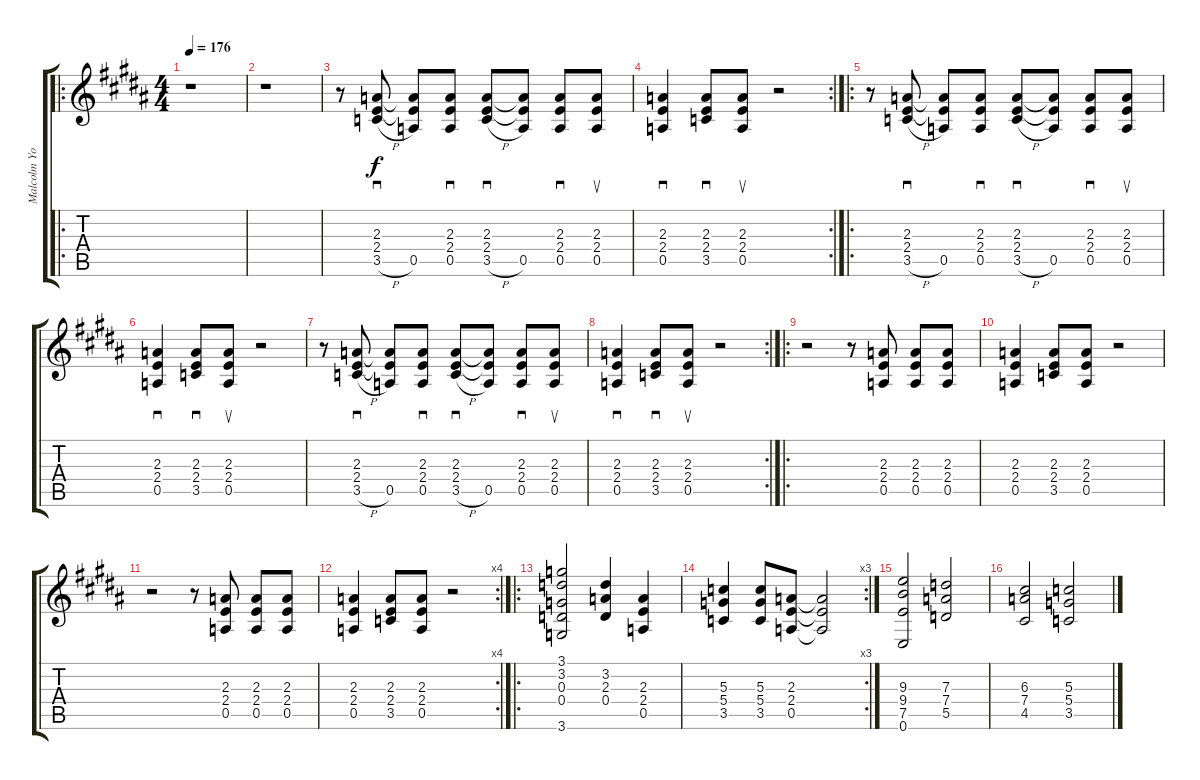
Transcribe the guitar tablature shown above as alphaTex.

\track ("Malcolm Young" "Malcolm Yo") {instrument distortionguitar}
\staff {score tabs}
\tuning (E4 B3 G3 D3 A2 E2) {hide}
\ro
\ts (4 4)
\tempo 176
\clef g2
\ks b
r.1{dy f instrument distortionguitar} |
\ks g#minor
r.1 |
r.8 (2.3 2.4 3.5{h}).8{sd} (2.3{t} 2.4{t} 0.5).8 (2.3 2.4 0.5).8{sd} (2.3 2.4 3.5{h}).8{sd} (2.3{t} 2.4{t} 0.5).8 (2.3 2.4 0.5).8{sd} (2.3 2.4 0.5).8{su} |
\rc 2
(2.3 2.4 0.5).4{sd} (2.3 2.4 3.5).8{sd} (2.3 2.4 0.5).8{su} r.2 |
\ro
\ks b
r.8 (2.3 2.4 3.5{h}).8{sd} (2.3{t} 2.4{t} 0.5).8 (2.3 2.4 0.5).8{sd} (2.3 2.4 3.5{h}).8{sd} (2.3{t} 2.4{t} 0.5).8 (2.3 2.4 0.5).8{sd} (2.3 2.4 0.5).8{su} |
\ks g#minor
(2.3 2.4 0.5).4{sd} (2.3 2.4 3.5).8{sd} (2.3 2.4 0.5).8{su} r.2 |
r.8 (2.3 2.4 3.5{h}).8{sd} (2.3{t} 2.4{t} 0.5).8 (2.3 2.4 0.5).8{sd} (2.3 2.4 3.5{h}).8{sd} (2.3{t} 2.4{t} 0.5).8 (2.3 2.4 0.5).8{sd} (2.3 2.4 0.5).8{su} |
\rc 2
(2.3 2.4 0.5).4{sd} (2.3 2.4 3.5).8{sd} (2.3 2.4 0.5).8{su} r.2 |
\ro
\ks b
r.2 r.8 (2.3 2.4 0.5).8 (2.3 2.4 0.5).8 (2.3 2.4 0.5).8 |
\ks g#minor
(2.3 2.4 0.5).4 (2.3 2.4 3.5).8 (2.3 2.4 0.5).8 r.2 |
r.2 r.8 (2.3 2.4 0.5).8 (2.3 2.4 0.5).8 (2.3 2.4 0.5).8 |
\rc 4
(2.3 2.4 0.5).4 (2.3 2.4 3.5).8 (2.3 2.4 0.5).8 r.2 |
\ro
\ks b
(3.1 3.2 0.3 0.4 3.6).2 (3.2 2.3 0.4).4 (2.3 2.4 0.5).4 |
\rc 3
\ks g#minor
(5.3 5.4 3.5).4 (5.3 5.4 3.5).8 (2.3 2.4 0.5).8 (2.3{t} 2.4{t} 0.5{t}).2 |
\ks b
(9.3 9.4 7.5 0.6).2 (7.3 7.4 5.5).2 |
\ks g#minor
(6.3 7.4 4.5).2 (5.3 5.4 3.5).2
